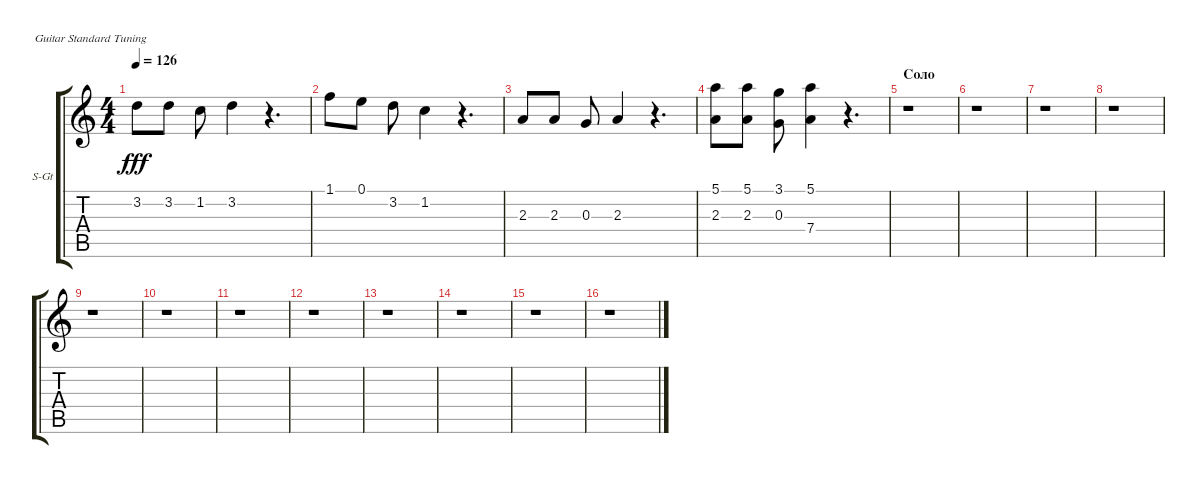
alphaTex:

\bracketExtendMode groupsimilarinstruments
\firstSystemTrackNameOrientation horizontal
\otherSystemsTrackNameOrientation horizontal
\track ("Валерий Кипелов" "S-Gt") {instrument tenorsax}
\staff {score tabs}
\tuning (E4 B3 G3 D3 A2 E2)
\displaytranspose 12
\ts (4 4)
\tempo 126
\clef g2
\ks c
3.2.8{dy fff} 3.2.8 1.2.8 3.2.4 r.4{d} |
1.1.8 0.1.8 3.2.8 1.2.4 r.4{d} |
2.3.8 2.3.8 0.3.8 2.3.4 r.4{d} |
(5.1 2.3).8 (5.1 2.3).8 (3.1 0.3).8 (5.1 7.4).4 r.4{d} |
\section ("" "Соло")
r.1 |
r.1 |
r.1 |
r.1 |
r.1 |
r.1 |
r.1 |
r.1 |
r.1 |
r.1 |
r.1 |
r.1
